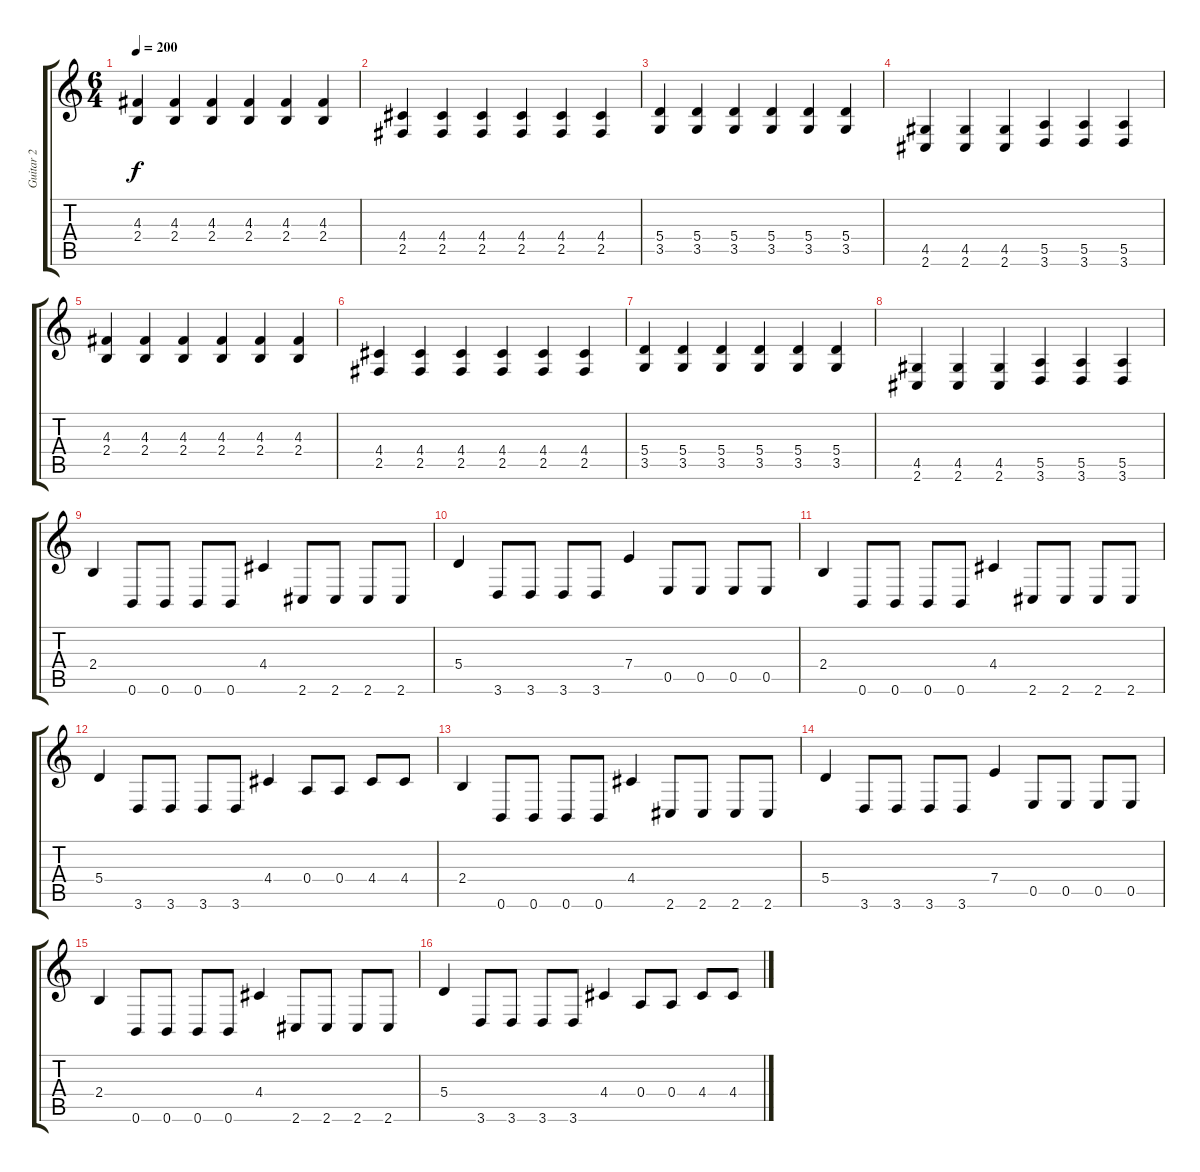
\track ("Guitar 2" "Guitar 2") {instrument distortionguitar}
\staff {score tabs}
\tuning (B3 G3 D3 A2 E2 B1) {hide}
\ts (6 4)
\tempo 200
\clef g2
\ks c
(4.3 2.4).4{dy f} (4.3 2.4).4 (4.3 2.4).4 (4.3 2.4).4 (4.3 2.4).4 (4.3 2.4).4 |
(4.4 2.5).4 (4.4 2.5).4 (4.4 2.5).4 (4.4 2.5).4 (4.4 2.5).4 (4.4 2.5).4 |
(5.4 3.5).4 (5.4 3.5).4 (5.4 3.5).4 (5.4 3.5).4 (5.4 3.5).4 (5.4 3.5).4 |
(4.5 2.6).4 (4.5 2.6).4 (4.5 2.6).4 (5.5 3.6).4 (5.5 3.6).4 (5.5 3.6).4 |
(4.3 2.4).4 (4.3 2.4).4 (4.3 2.4).4 (4.3 2.4).4 (4.3 2.4).4 (4.3 2.4).4 |
(4.4 2.5).4 (4.4 2.5).4 (4.4 2.5).4 (4.4 2.5).4 (4.4 2.5).4 (4.4 2.5).4 |
(5.4 3.5).4 (5.4 3.5).4 (5.4 3.5).4 (5.4 3.5).4 (5.4 3.5).4 (5.4 3.5).4 |
(4.5 2.6).4 (4.5 2.6).4 (4.5 2.6).4 (5.5 3.6).4 (5.5 3.6).4 (5.5 3.6).4 |
2.4.4 0.6.8 0.6.8 0.6.8 0.6.8 4.4.4 2.6.8 2.6.8 2.6.8 2.6.8 |
5.4.4 3.6.8 3.6.8 3.6.8 3.6.8 7.4.4 0.5.8 0.5.8 0.5.8 0.5.8 |
2.4.4 0.6.8 0.6.8 0.6.8 0.6.8 4.4.4 2.6.8 2.6.8 2.6.8 2.6.8 |
5.4.4 3.6.8 3.6.8 3.6.8 3.6.8 4.4.4 0.4.8 0.4.8 4.4.8 4.4.8 |
2.4.4 0.6.8 0.6.8 0.6.8 0.6.8 4.4.4 2.6.8 2.6.8 2.6.8 2.6.8 |
5.4.4 3.6.8 3.6.8 3.6.8 3.6.8 7.4.4 0.5.8 0.5.8 0.5.8 0.5.8 |
2.4.4 0.6.8 0.6.8 0.6.8 0.6.8 4.4.4 2.6.8 2.6.8 2.6.8 2.6.8 |
5.4.4 3.6.8 3.6.8 3.6.8 3.6.8 4.4.4 0.4.8 0.4.8 4.4.8 4.4.8
